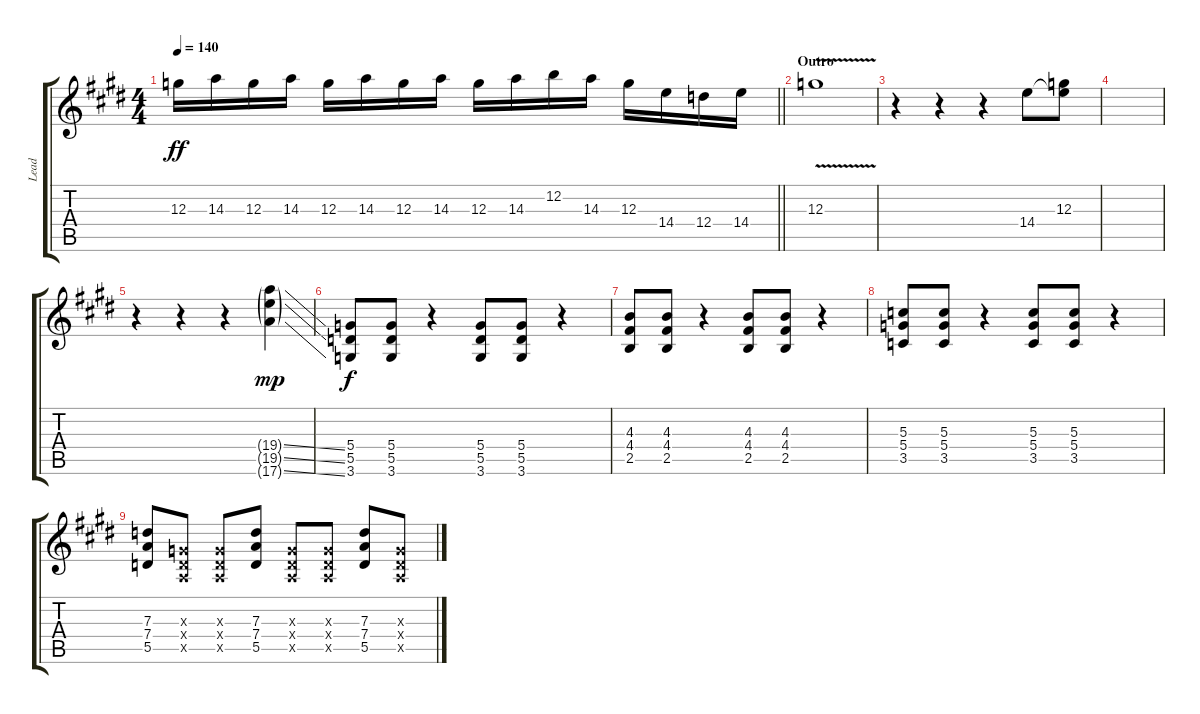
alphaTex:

\track ("Lead" "Lead") {instrument distortionguitar}
\staff {score tabs}
\tuning (E4 B3 G3 D3 A2 E2) {hide}
\ts (4 4)
\tempo 140
\clef g2
\barLineRight lightlight
\ks c#minor
12.3.16{dy ff} 14.3.16 12.3.16 14.3.16 12.3.16 14.3.16 12.3.16 14.3.16 12.3.16 14.3.16 12.2.16 14.3.16 12.3.16 14.4.16 12.4.16 14.4.16 |
\section ("" "Outro")
12.3{v}.1 |
r.4 r.4 r.4 14.4.8 (12.3 14.4{t}).8 |
|
r.4 r.4 r.4 (19.4{ss g} 19.5{ss g} 17.6{ss g}).4{dy mp} |
(5.4 5.5 3.6).8{dy f} (5.4 5.5 3.6).8 r.4 (5.4 5.5 3.6).8 (5.4 5.5 3.6).8 r.4 |
(4.3 4.4 2.5).8 (4.3 4.4 2.5).8 r.4 (4.3 4.4 2.5).8 (4.3 4.4 2.5).8 r.4 |
(5.3 5.4 3.5).8 (5.3 5.4 3.5).8 r.4 (5.3 5.4 3.5).8 (5.3 5.4 3.5).8 r.4 |
(7.3 7.4 5.5).8 (0.3{x} 0.4{x} 0.5{x}).8 (0.3{x} 0.4{x} 0.5{x}).8 (7.3 7.4 5.5).8 (0.3{x} 0.4{x} 0.5{x}).8 (0.3{x} 0.4{x} 0.5{x}).8 (7.3 7.4 5.5).8 (0.3{x} 0.4{x} 0.5{x}).8
